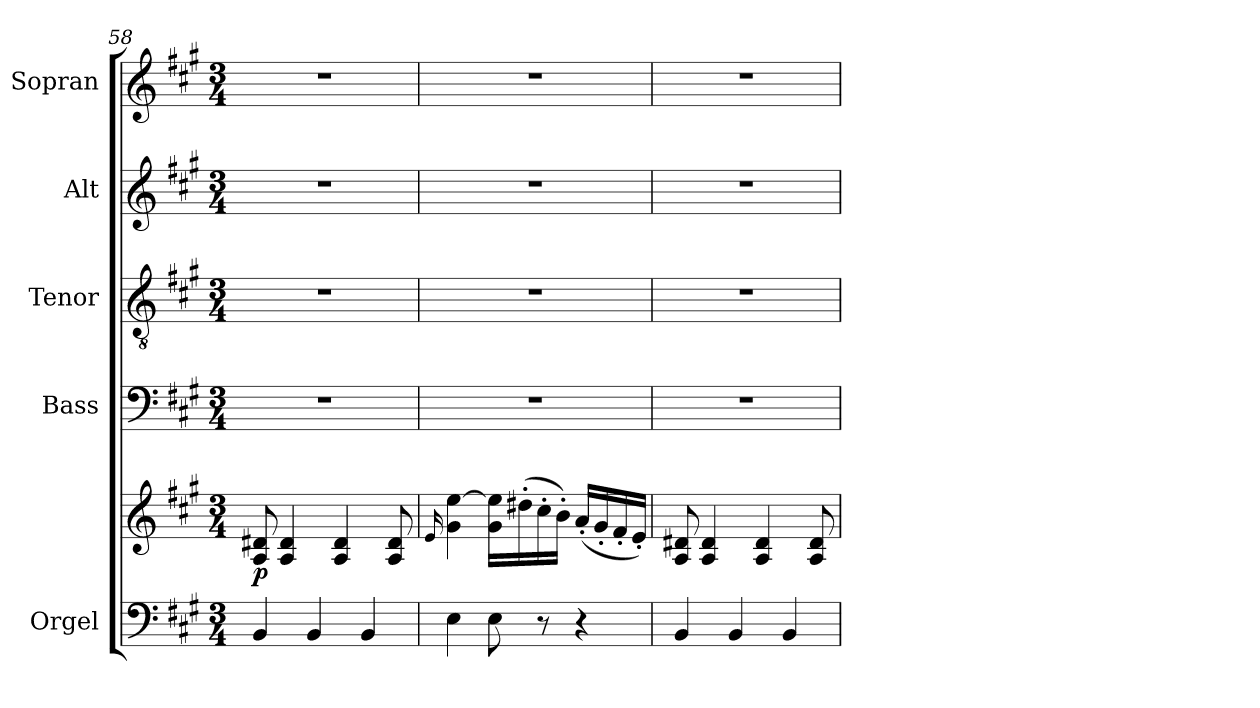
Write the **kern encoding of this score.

**kern	**kern	**dynam	**kern	**kern	**kern	**kern
*part5	*part5	*part5	*part4	*part3	*part2	*part1
*staff6	*staff5	*staff5/6	*staff4	*staff3	*staff2	*staff1
*I"Orgel	*	*	*I"Bass	*I"Tenor	*I"Alt	*I"Sopran
*I'Org.	*	*	*I'B.	*I'T.	*I'A.	*I'S.
*clefF4	*clefG2	*	*clefF4	*clefGv2	*clefG2	*clefG2
*k[f#c#g#]	*k[f#c#g#]	*	*k[f#c#g#]	*k[f#c#g#]	*k[f#c#g#]	*k[f#c#g#]
*A:	*A:	*	*A:	*A:	*A:	*A:
*M3/4	*M3/4	*	*M3/4	*M3/4	*M3/4	*M3/4
=58	=58	=58	=58	=58	=58	=58
!	!	!LO:DY:b	!	!	!	!
4BB/	8A/ 8d#X/	p	2.r	2.r	2.r	2.r
.	4A/ 4d#/	.	.	.	.	.
4BB/	.	.	.	.	.	.
.	4A/ 4d#/	.	.	.	.	.
4BB/	.	.	.	.	.	.
.	8A/ 8d#/	.	.	.	.	.
=59	=59	=59	=59	=59	=59	=59
.	16qqe/	.	.	.	.	.
4E\	4g#\ [4ee\	.	2.r	2.r	2.r	2.r
8E\	16g#\ 16ee\]LL	.	.	.	.	.
.	(>16dd#X'>\	.	.	.	.	.
8r	16cc#'>\	.	.	.	.	.
.	16b'>\JJ)	.	.	.	.	.
4r	(<16a'</LL	.	.	.	.	.
.	16g#'</	.	.	.	.	.
.	16f#'</	.	.	.	.	.
.	16e'</JJ)	.	.	.	.	.
!!LO:PB:g=z
=60	=60	=60	=60	=60	=60	=60
4BB/	8A/ 8d#X/	.	2.r	2.r	2.r	2.r
.	4A/ 4d#/	.	.	.	.	.
4BB/	.	.	.	.	.	.
.	4A/ 4d#/	.	.	.	.	.
4BB/	.	.	.	.	.	.
.	8A/ 8d#/	.	.	.	.	.
=	=	=	=	=	=	=
*-	*-	*-	*-	*-	*-	*-
